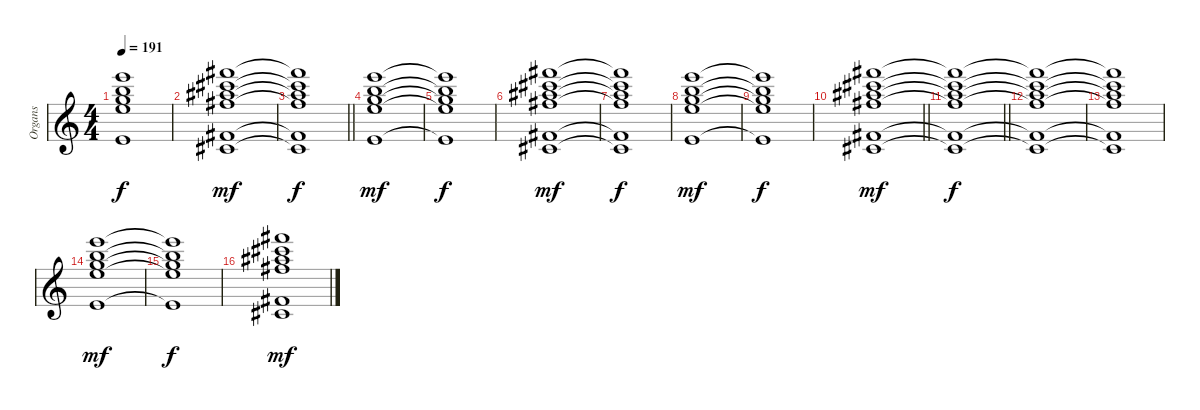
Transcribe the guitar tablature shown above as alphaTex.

\track ("Organs" "Organs") {instrument rockorgan}
\staff {score}
\tuning (E4 B3 G3 D3 A2 E2 B1) {hide}
\ts (4 4)
\tempo 191
\clef g2
\ks c
(24.1{t} 24.2{t} 24.3{t} 26.4{t} 24.6{t}).1{dy f} |
(26.1 26.2 27.3 28.4 21.5 21.6).1{dy mf} |
\barLineRight lightlight
(26.1{t} 26.2{t} 27.3{t} 28.4{t} 21.5{t} 21.6{t}).1{dy f} |
(24.1 24.2 24.3 26.4 24.6).1{dy mf} |
(24.1{t} 24.2{t} 24.3{t} 26.4{t} 24.6{t}).1{dy f} |
(26.1 26.2 27.3 28.4 21.5 21.6).1{dy mf} |
(26.1{t} 26.2{t} 27.3{t} 28.4{t} 21.5{t} 21.6{t}).1{dy f} |
(24.1 24.2 24.3 26.4 24.6).1{dy mf} |
(24.1{t} 24.2{t} 24.3{t} 26.4{t} 24.6{t}).1{dy f} |
\barLineRight lightlight
(26.1 26.2 27.3 28.4 21.5 21.6).1{dy mf} |
\barLineRight lightlight
(26.1{t} 26.2{t} 27.3{t} 28.4{t} 21.5{t} 21.6{t}).1{dy f} |
(26.1{t} 26.2{t} 27.3{t} 28.4{t} 21.5{t} 21.6{t}).1 |
(26.1{t} 26.2{t} 27.3{t} 28.4{t} 21.5{t} 21.6{t}).1 |
(24.1 24.2 24.3 26.4 24.6).1{dy mf} |
(24.1{t} 24.2{t} 24.3{t} 26.4{t} 24.6{t}).1{dy f} |
(26.1 26.2 27.3 28.4 21.5 21.6).1{dy mf}
